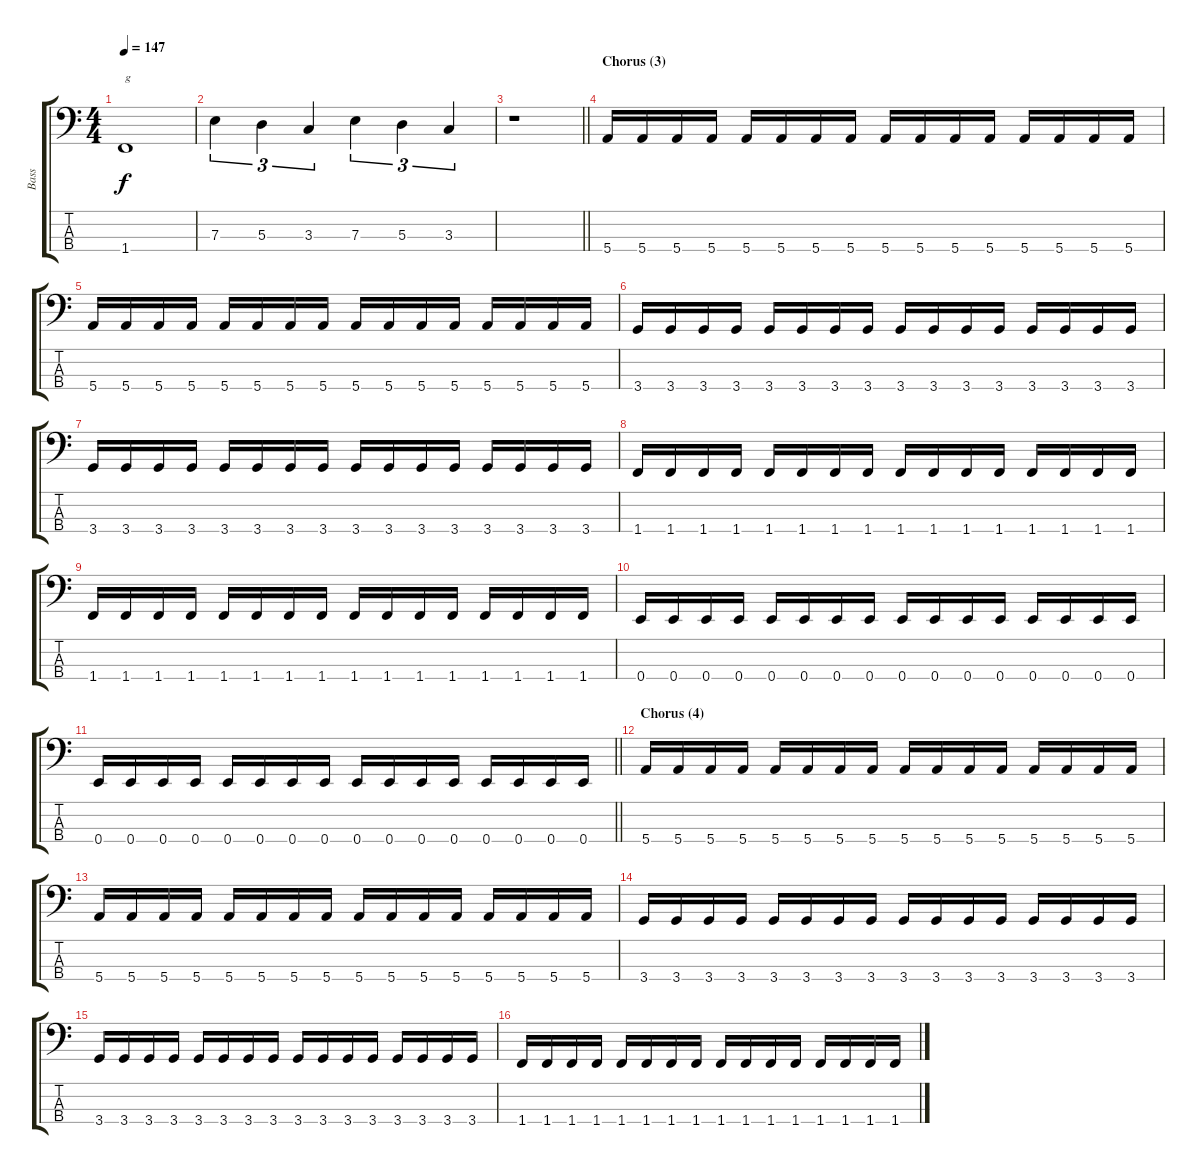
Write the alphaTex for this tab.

\track ("Bass" "Bass") {instrument electricbassfinger}
\staff {score tabs}
\tuning (G2 D2 A1 E1) {hide}
\ts (4 4)
\tempo 147
\clef f4
\ks aminor
1.4.1{txt "g" dy f} |
7.3.4{tu (3 2)} 5.3.4{tu (3 2)} 3.3.4{tu (3 2)} 7.3.4{tu (3 2)} 5.3.4{tu (3 2)} 3.3.4{tu (3 2)} |
\barLineRight lightlight
r.1 |
\section ("" "Chorus (3)")
5.4.16 5.4.16 5.4.16 5.4.16 5.4.16 5.4.16 5.4.16 5.4.16 5.4.16 5.4.16 5.4.16 5.4.16 5.4.16 5.4.16 5.4.16 5.4.16 |
5.4.16 5.4.16 5.4.16 5.4.16 5.4.16 5.4.16 5.4.16 5.4.16 5.4.16 5.4.16 5.4.16 5.4.16 5.4.16 5.4.16 5.4.16 5.4.16 |
3.4.16 3.4.16 3.4.16 3.4.16 3.4.16 3.4.16 3.4.16 3.4.16 3.4.16 3.4.16 3.4.16 3.4.16 3.4.16 3.4.16 3.4.16 3.4.16 |
3.4.16 3.4.16 3.4.16 3.4.16 3.4.16 3.4.16 3.4.16 3.4.16 3.4.16 3.4.16 3.4.16 3.4.16 3.4.16 3.4.16 3.4.16 3.4.16 |
1.4.16 1.4.16 1.4.16 1.4.16 1.4.16 1.4.16 1.4.16 1.4.16 1.4.16 1.4.16 1.4.16 1.4.16 1.4.16 1.4.16 1.4.16 1.4.16 |
1.4.16 1.4.16 1.4.16 1.4.16 1.4.16 1.4.16 1.4.16 1.4.16 1.4.16 1.4.16 1.4.16 1.4.16 1.4.16 1.4.16 1.4.16 1.4.16 |
0.4.16 0.4.16 0.4.16 0.4.16 0.4.16 0.4.16 0.4.16 0.4.16 0.4.16 0.4.16 0.4.16 0.4.16 0.4.16 0.4.16 0.4.16 0.4.16 |
\barLineRight lightlight
0.4.16 0.4.16 0.4.16 0.4.16 0.4.16 0.4.16 0.4.16 0.4.16 0.4.16 0.4.16 0.4.16 0.4.16 0.4.16 0.4.16 0.4.16 0.4.16 |
\section ("" "Chorus (4)")
5.4.16 5.4.16 5.4.16 5.4.16 5.4.16 5.4.16 5.4.16 5.4.16 5.4.16 5.4.16 5.4.16 5.4.16 5.4.16 5.4.16 5.4.16 5.4.16 |
5.4.16 5.4.16 5.4.16 5.4.16 5.4.16 5.4.16 5.4.16 5.4.16 5.4.16 5.4.16 5.4.16 5.4.16 5.4.16 5.4.16 5.4.16 5.4.16 |
3.4.16 3.4.16 3.4.16 3.4.16 3.4.16 3.4.16 3.4.16 3.4.16 3.4.16 3.4.16 3.4.16 3.4.16 3.4.16 3.4.16 3.4.16 3.4.16 |
3.4.16 3.4.16 3.4.16 3.4.16 3.4.16 3.4.16 3.4.16 3.4.16 3.4.16 3.4.16 3.4.16 3.4.16 3.4.16 3.4.16 3.4.16 3.4.16 |
1.4.16 1.4.16 1.4.16 1.4.16 1.4.16 1.4.16 1.4.16 1.4.16 1.4.16 1.4.16 1.4.16 1.4.16 1.4.16 1.4.16 1.4.16 1.4.16
